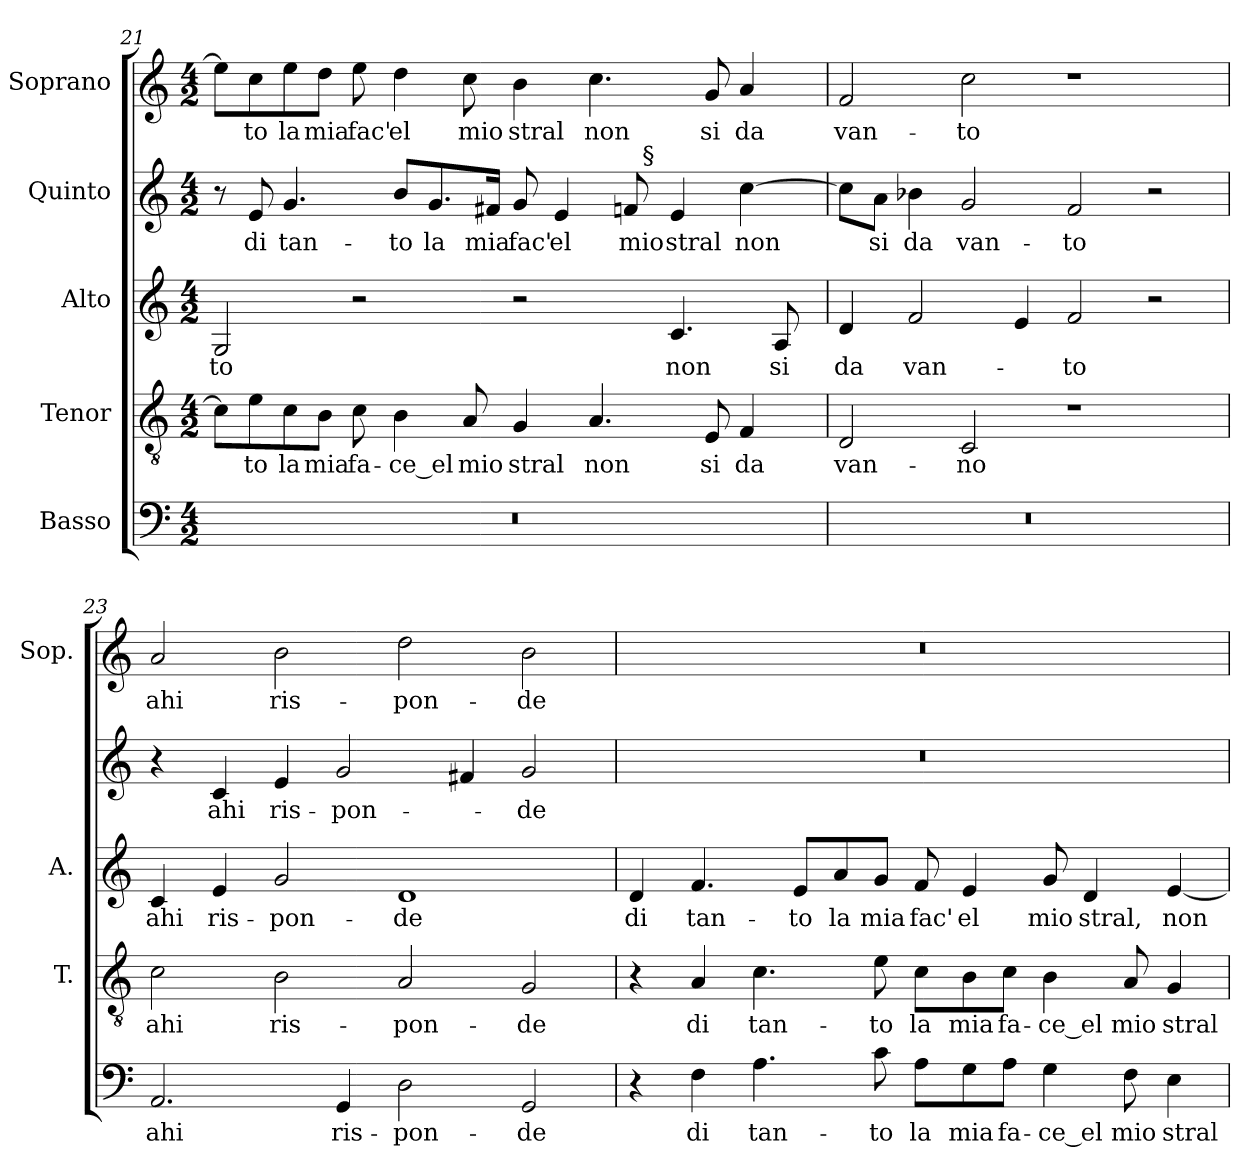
**kern	**text	**kern	**text	**kern	**text	**kern	**text	**kern	**text
*part5	*part5	*part4	*part4	*part3	*part3	*part2	*part2	*part1	*part1
*staff5	*staff5	*staff4	*staff4	*staff3	*staff3	*staff2	*staff2	*staff1	*staff1
*I"Basso	*	*I"Tenor	*	*I"Alto	*	*I"Quinto	*	*I"Soprano	*
*	*	*I'T.	*	*I'A.	*	*	*	*I'Sop.	*
*clefF4	*	*clefGv2	*	*clefG2	*	*clefG2	*	*clefG2	*
*	*	*ITrd7c12	*	*	*	*	*	*	*
*k[]	*	*k[]	*	*k[]	*	*k[]	*	*k[]	*
*C:	*	*C:	*	*C:	*	*C:	*	*C:	*
*M4/2	*	*M4/2	*	*M4/2	*	*M4/2	*	*M4/2	*
=21	=21	=21	=21	=21	=21	=21	=21	=21	=21
!LO:N:vis=1	!	!	!	!	!	!	!	!	!
!	!	!	!	!	!LO:LY:b:color=#000000	!	!	!	!
*	*	*	*	*	*	*^	*	*	*
0r	.	8Ci\L]	.	2Gi/	-to	8r	1ryy	.	8eei\L]	.
!	!	!	!LO:LY:b:color=#000000	!	!	!	!	!	!	!
!	!	!	!	!	!	!	!	!LO:LY:b:color=#000000	!	!
!	!	!	!	!	!	!	!	!	!	!LO:LY:b:color=#000000
.	.	8Ei\	-to	.	.	8ei/	.	di	8cci\	-to
!	!	!	!LO:LY:b:color=#000000	!	!	!	!	!	!	!
!	!	!	!	!	!	!	!	!LO:LY:b:color=#000000	!	!
!	!	!	!	!	!	!	!	!	!	!LO:LY:b:color=#000000
.	.	8Ci\	la	.	.	4.gi/	.	tan-	8eei\	la
!	!	!	!LO:LY:b:color=#000000	!	!	!	!	!	!	!
!	!	!	!	!	!	!	!	!	!	!LO:LY:b:color=#000000
.	.	8BBi\J	mia	.	.	.	.	.	8ddi\J	mia
!	!	!	!LO:LY:b:color=#000000	!	!	!	!	!	!	!
!	!	!	!	!	!	!	!	!	!	!LO:LY:b:color=#000000
.	.	8Ci\	fa-	2r	.	.	.	.	8eei\	fac'
!	!	!	!LO:LY:b:color=#000000	!	!	!	!	!	!	!
!	!	!	!	!	!	!	!	!LO:LY:b:color=#000000	!	!
!	!	!	!	!	!	!	!	!	!	!LO:LY:b:color=#000000
.	.	4BBi\	-ce_el	.	.	8bi/L	.	-to	4ddi\	el
!	!	!	!	!	!	!	!	!LO:LY:b:color=#000000	!	!
.	.	.	.	.	.	8.gi/	.	la	.	.
!	!	!	!LO:LY:b:color=#000000	!	!	!	!	!	!	!
!	!	!	!	!	!	!	!	!	!	!LO:LY:b:color=#000000
.	.	8AAi/	mio	.	.	.	.	.	8cci\	mio
!	!	!	!	!	!	!	!	!LO:LY:b:color=#000000	!	!
.	.	.	.	.	.	16f#Xi/Jk	.	mia	.	.
!	!	!	!LO:LY:b:color=#000000	!	!	!	!	!	!	!
!	!	!	!	!	!	!	!	!LO:LY:b:color=#000000	!	!
!	!	!	!	!	!	!	!	!	!	!LO:LY:b:color=#000000
.	.	4GGi/	stral	2r	.	8gi/	4ryy	fac'	4bi\	stral
!	!	!	!	!	!	!	!	!LO:LY:b:color=#000000	!	!
.	.	.	.	.	.	4ei/	.	el	.	.
!	!	!	!LO:LY:b:color=#000000	!	!	!	!	!	!	!
!	!	!	!	!	!	!	!	!	!	!LO:LY:b:color=#000000
.	.	4.AAi/	non	.	.	.	8ryy	.	4.cci\	non
!	!	!	!	!	!	!	!	!LO:LY:b:color=#000000	!	!
.	.	.	.	.	.	8fi/	32ryy	mio	.	.
.	.	.	.	.	.	.	256ryy	.	.	.
!	!	!	!	!	!	!	!LO:TX:a:t=§	!	!	!
.	.	.	.	.	.	.	2ryy	.	.	.
!	!	!	!	!	!LO:LY:b:color=#000000	!	!	!	!	!
!	!	!	!	!	!	!	!	!LO:LY:b:color=#000000	!	!
.	.	.	.	4.ci/	non	4ei/	.	stral	.	.
!	!	!	!LO:LY:b:color=#000000	!	!	!	!	!	!	!
!	!	!	!	!	!	!	!	!	!	!LO:LY:b:color=#000000
.	.	8EEi/	si	.	.	.	.	.	8gi/	si
!	!	!	!LO:LY:b:color=#000000	!	!	!	!	!	!	!
!	!	!	!	!	!	!	!	!LO:LY:b:color=#000000	!	!
!	!	!	!	!	!	!	!	!	!	!LO:LY:b:color=#000000
.	.	4FFi/	da	.	.	[>4cci\	.	non	4ai/	da
!	!	!	!	!	!LO:LY:b:color=#000000	!	!	!	!	!
.	.	.	.	8Ai/	si	.	.	.	.	.
.	.	.	.	.	.	.	16ryy	.	.	.
.	.	.	.	.	.	.	64..ryy	.	.	.
!!LO:PB:g=z
=22	=22	=22	=22	=22	=22	=22	=22	=22	=22	=22
!LO:N:vis=1	!	!	!	!	!	!	!	!	!	!
*	*	*	*	*	*	*v	*v	*	*	*
*	*	*	*	*	*	*^	*	*	*
!	!	!	!LO:LY:b:color=#000000	!	!	!	!	!	!	!
*	*	*	*	*	*	*v	*v	*	*	*
*	*	*	*	*	*	*^	*	*	*
!	!	!	!	!	!LO:LY:b:color=#000000	!	!	!	!	!
*	*	*	*	*	*	*v	*v	*	*	*
*	*	*	*	*	*	*^	*	*	*
!	!	!	!	!	!	!	!	!	!	!LO:LY:b:color=#000000
*	*	*	*	*	*	*v	*v	*	*	*
0r	.	2DDi/	van-	4di/	da	8cci\L]	.	2fi/	van-
!	!	!	!	!	!	!	!LO:LY:b:color=#000000	!	!
.	.	.	.	.	.	8ai\J	si	.	.
!	!	!	!	!	!LO:LY:b:color=#000000	!	!	!	!
!	!	!	!	!	!	!	!LO:LY:b:color=#000000	!	!
.	.	.	.	2fi/	van-	4b-Xi\	da	.	.
!	!	!	!LO:LY:b:color=#000000	!	!	!	!	!	!
!	!	!	!	!	!	!	!LO:LY:b:color=#000000	!	!
!	!	!	!	!	!	!	!	!	!LO:LY:b:color=#000000
.	.	2CCi/	-no	.	.	2gi/	van-	2cci\	-to
.	.	.	.	4ei/	.	.	.	.	.
!	!	!	!	!	!LO:LY:b:color=#000000	!	!	!	!
!	!	!	!	!	!	!	!LO:LY:b:color=#000000	!	!
.	.	1r	.	2fi/	-to	2fi/	-to	1r	.
.	.	.	.	2r	.	2r	.	.	.
=23	=23	=23	=23	=23	=23	=23	=23	=23	=23
!	!LO:LY:b:color=#000000	!	!	!	!	!	!	!	!
!	!	!	!LO:LY:b:color=#000000	!	!	!	!	!	!
!	!	!	!	!	!LO:LY:b:color=#000000	!	!	!	!
!	!	!	!	!	!	!	!	!	!LO:LY:b:color=#000000
2.AAi/	ahi	2Ci\	ahi	4ci/	ahi	4r	.	2ai/	ahi
!	!	!	!	!	!LO:LY:b:color=#000000	!	!	!	!
!	!	!	!	!	!	!	!LO:LY:b:color=#000000	!	!
.	.	.	.	4ei/	ris-	4ci/	ahi	.	.
!	!	!	!LO:LY:b:color=#000000	!	!	!	!	!	!
!	!	!	!	!	!LO:LY:b:color=#000000	!	!	!	!
!	!	!	!	!	!	!	!LO:LY:b:color=#000000	!	!
!	!	!	!	!	!	!	!	!	!LO:LY:b:color=#000000
.	.	2BBi\	ris-	2gi/	-pon-	4ei/	ris-	2bi\	ris-
!	!LO:LY:b:color=#000000	!	!	!	!	!	!	!	!
!	!	!	!	!	!	!	!LO:LY:b:color=#000000	!	!
4GGi/	ris-	.	.	.	.	2gi/	-pon-	.	.
!	!LO:LY:b:color=#000000	!	!	!	!	!	!	!	!
!	!	!	!LO:LY:b:color=#000000	!	!	!	!	!	!
!	!	!	!	!	!LO:LY:b:color=#000000	!	!	!	!
!	!	!	!	!	!	!	!	!	!LO:LY:b:color=#000000
2Di\	-pon-	2AAi/	-pon-	1di	-de	.	.	2ddi\	-pon-
.	.	.	.	.	.	4f#Xi/	.	.	.
!	!LO:LY:b:color=#000000	!	!	!	!	!	!	!	!
!	!	!	!LO:LY:b:color=#000000	!	!	!	!	!	!
!	!	!	!	!	!	!	!LO:LY:b:color=#000000	!	!
!	!	!	!	!	!	!	!	!	!LO:LY:b:color=#000000
2GGi/	-de	2GGi/	-de	.	.	2gi/	-de	2bi\	-de
=24	=24	=24	=24	=24	=24	=24	=24	=24	=24
!	!	!	!	!	!LO:LY:b:color=#000000	!LO:N:vis=1	!	!LO:N:vis=1	!
4r	.	4r	.	4di/	di	0r	.	0r	.
!	!LO:LY:b:color=#000000	!	!	!	!	!	!	!	!
!	!	!	!LO:LY:b:color=#000000	!	!	!	!	!	!
!	!	!	!	!	!LO:LY:b:color=#000000	!	!	!	!
4Fi\	di	4AAi/	di	4.fi/	tan-	.	.	.	.
!	!LO:LY:b:color=#000000	!	!	!	!	!	!	!	!
!	!	!	!LO:LY:b:color=#000000	!	!	!	!	!	!
4.Ai\	tan-	4.Ci\	tan-	.	.	.	.	.	.
!	!	!	!	!	!LO:LY:b:color=#000000	!	!	!	!
.	.	.	.	8ei/L	-to	.	.	.	.
!	!	!	!	!	!LO:LY:b:color=#000000	!	!	!	!
.	.	.	.	8ai/	la	.	.	.	.
!	!LO:LY:b:color=#000000	!	!	!	!	!	!	!	!
!	!	!	!LO:LY:b:color=#000000	!	!	!	!	!	!
!	!	!	!	!	!LO:LY:b:color=#000000	!	!	!	!
8ci\	-to	8Ei\	-to	8gi/J	mia	.	.	.	.
!	!LO:LY:b:color=#000000	!	!	!	!	!	!	!	!
!	!	!	!LO:LY:b:color=#000000	!	!	!	!	!	!
!	!	!	!	!	!LO:LY:b:color=#000000	!	!	!	!
8Ai\L	la	8Ci\L	la	8fi/	fac'	.	.	.	.
!	!LO:LY:b:color=#000000	!	!	!	!	!	!	!	!
!	!	!	!LO:LY:b:color=#000000	!	!	!	!	!	!
!	!	!	!	!	!LO:LY:b:color=#000000	!	!	!	!
8Gi\	mia	8BBi\	mia	4ei/	el	.	.	.	.
!	!LO:LY:b:color=#000000	!	!	!	!	!	!	!	!
!	!	!	!LO:LY:b:color=#000000	!	!	!	!	!	!
8Ai\J	fa-	8Ci\J	fa-	.	.	.	.	.	.
!	!LO:LY:b:color=#000000	!	!	!	!	!	!	!	!
!	!	!	!LO:LY:b:color=#000000	!	!	!	!	!	!
!	!	!	!	!	!LO:LY:b:color=#000000	!	!	!	!
4Gi\	-ce_el	4BBi\	-ce_el	8gi/	mio	.	.	.	.
!	!	!	!	!	!LO:LY:b:color=#000000	!	!	!	!
.	.	.	.	4di/	stral,	.	.	.	.
!	!LO:LY:b:color=#000000	!	!	!	!	!	!	!	!
!	!	!	!LO:LY:b:color=#000000	!	!	!	!	!	!
8Fi\	mio	8AAi/	mio	.	.	.	.	.	.
!	!LO:LY:b:color=#000000	!	!	!	!	!	!	!	!
!	!	!	!LO:LY:b:color=#000000	!	!	!	!	!	!
!	!	!	!	!	!LO:LY:b:color=#000000	!	!	!	!
4Ei\	stral	4GGi/	stral	[<4ei/	non	.	.	.	.
=	=	=	=	=	=	=	=	=	=
*-	*-	*-	*-	*-	*-	*-	*-	*-	*-
